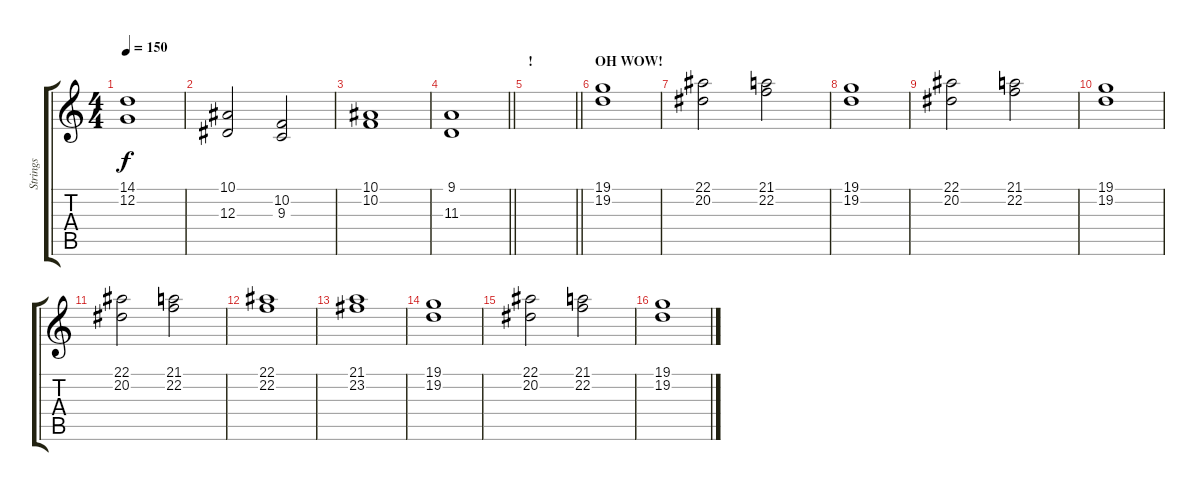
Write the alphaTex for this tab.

\track ("Strings" "Strings") {instrument stringensemble1}
\staff {score tabs}
\tuning (C4 G3 Eb3 Bb2 F2 C2) {hide}
\ts (4 4)
\tempo 150
\clef g2
\ks c
(14.1 12.2).1{dy f} |
(10.1 12.3).2 (10.2 9.3).2 |
(10.1 10.2).1 |
\barLineRight lightlight
(9.1 11.3).1 |
\section ("" "!")
\barLineRight lightlight
|
\section ("" "OH WOW!")
(19.1 19.2).1 |
(22.1 20.2).2 (21.1 22.2).2 |
(19.1 19.2).1 |
(22.1 20.2).2 (21.1 22.2).2 |
(19.1 19.2).1 |
(22.1 20.2).2 (21.1 22.2).2 |
(22.1 22.2).1 |
(21.1 23.2).1 |
(19.1 19.2).1 |
(22.1 20.2).2 (21.1 22.2).2 |
(19.1 19.2).1
